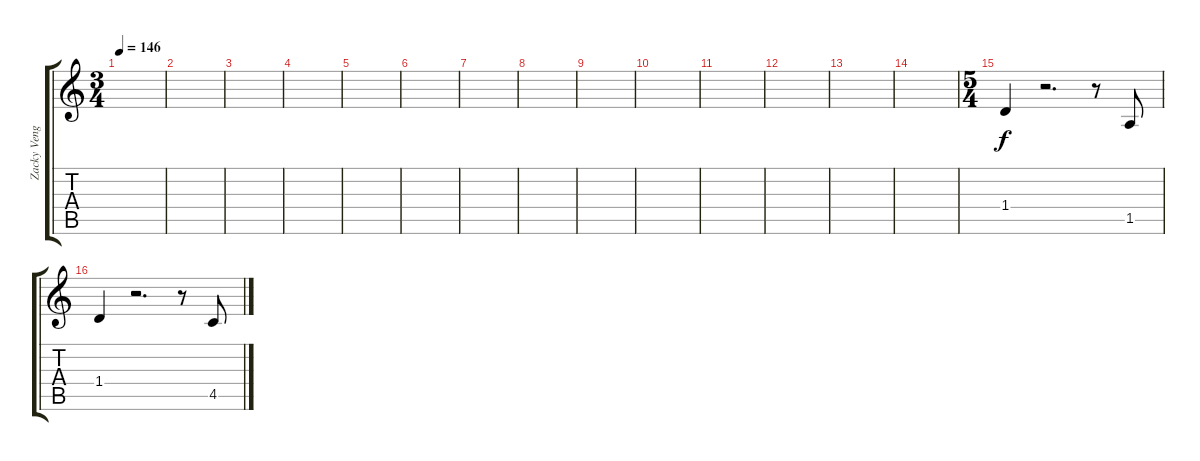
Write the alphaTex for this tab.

\track ("Zacky Vengeance | Gtr. 1 - Db" "Zacky Veng") {instrument overdrivenguitar}
\staff {score tabs}
\tuning (Eb4 Bb3 Gb3 Db3 Ab2 Db2) {hide}
\ts (3 4)
\tempo 146
\clef g2
\ks c
|
|
|
|
|
|
|
|
|
|
|
|
|
|
\ts (5 4)
1.4.4 r.2{d} r.8 1.5.8 |
1.4.4 r.2{d} r.8 4.5.8
